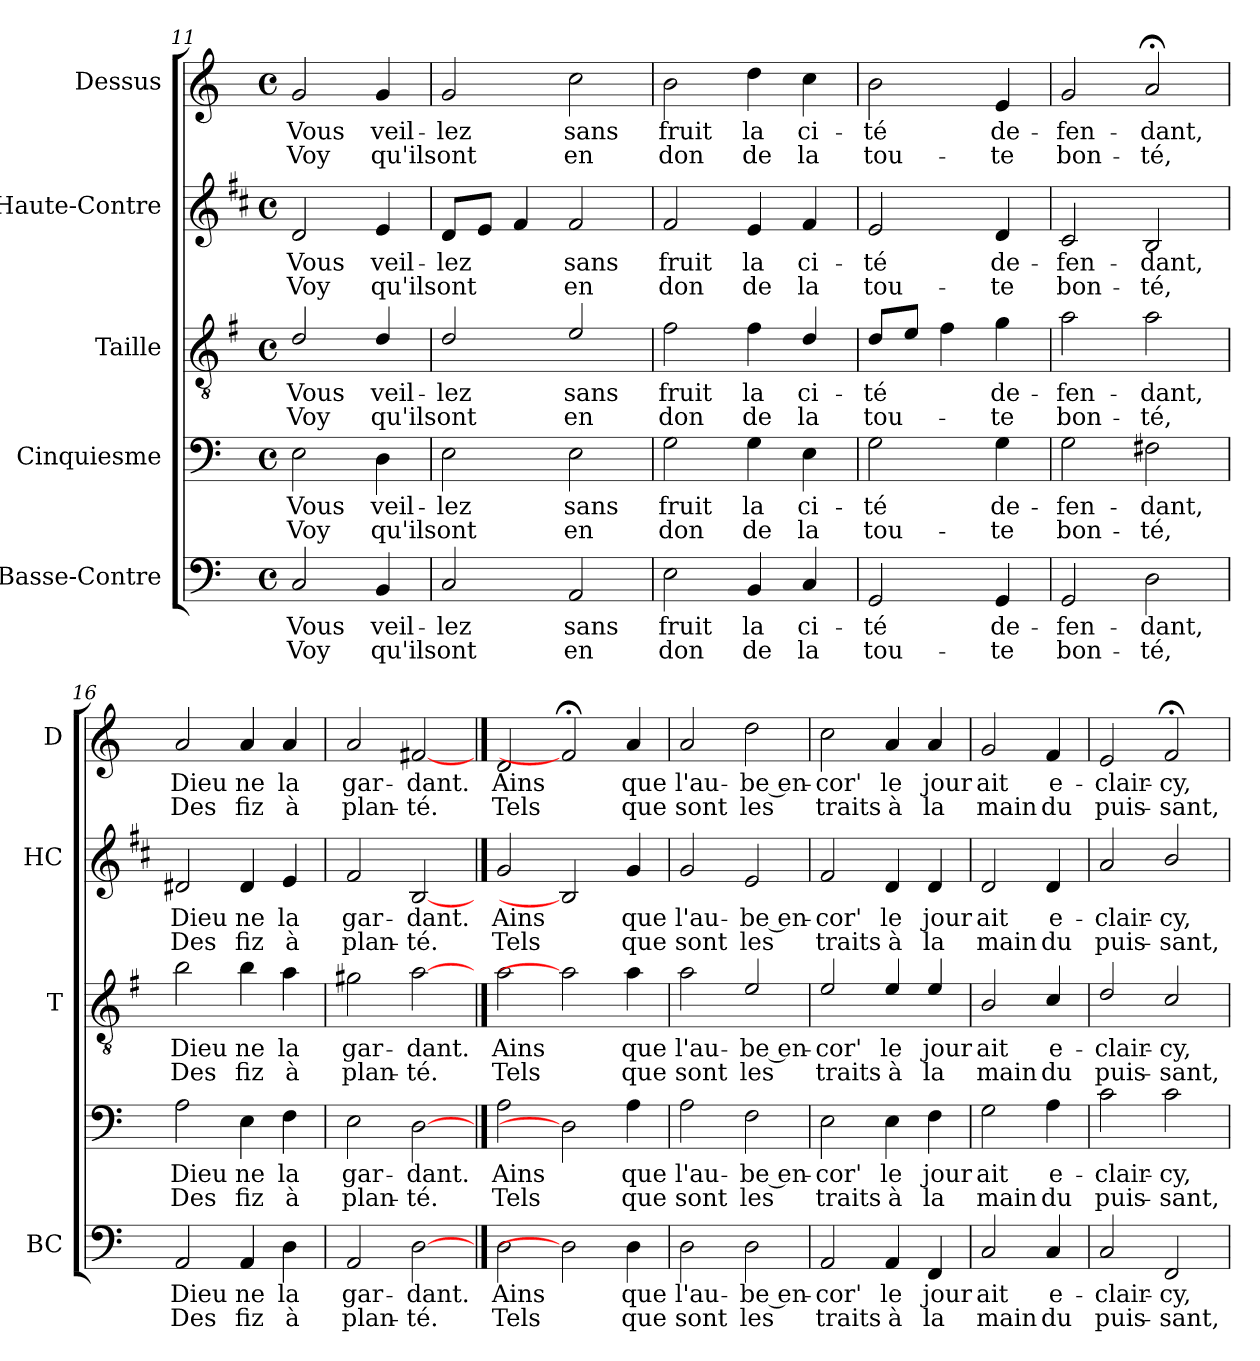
**kern	**text	**text	**kern	**text	**text	**kern	**text	**text	**kern	**text	**text	**kern	**text	**text
*part5	*part5	*part5	*part4	*part4	*part4	*part3	*part3	*part3	*part2	*part2	*part2	*part1	*part1	*part1
*staff5	*staff5	*staff5	*staff4	*staff4	*staff4	*staff3	*staff3	*staff3	*staff2	*staff2	*staff2	*staff1	*staff1	*staff1
*I"Basse-Contre	*	*	*I"Cinquiesme	*	*	*I"Taille	*	*	*I"Haute-Contre	*	*	*I"Dessus	*	*
*I'BC	*	*	*	*	*	*I'T	*	*	*I'HC	*	*	*I'D	*	*
*clefF4	*	*	*clefF4	*	*	*clefGv2	*	*	*clefG2	*	*	*clefG2	*	*
*	*	*	*	*	*	*ITrd4c7	*	*	*ITrd1c2	*	*	*	*	*
*k[]	*	*	*k[]	*	*	*k[]	*	*	*k[]	*	*	*k[]	*	*
*C:	*	*	*C:	*	*	*C:	*	*	*C:	*	*	*C:	*	*
*M4/4	*	*	*M4/4	*	*	*M4/4	*	*	*M4/4	*	*	*M4/4	*	*
*met(c)	*	*	*met(c)	*	*	*met(c)	*	*	*met(c)	*	*	*met(c)	*	*
=11	=11	=11	=11	=11	=11	=11	=11	=11	=11	=11	=11	=11	=11	=11
!	!LO:LY:b	!LO:LY:b	!	!LO:LY:b	!LO:LY:b	!	!LO:LY:b	!LO:LY:b	!	!LO:LY:b	!LO:LY:b	!	!LO:LY:b	!LO:LY:b
2C/	Vous	Voy	2E\	Vous	Voy	2G/	Vous	Voy	2c/	Vous	Voy	2g/	Vous	Voy
!	!LO:LY:b	!LO:LY:b	!	!LO:LY:b	!LO:LY:b	!	!LO:LY:b	!LO:LY:b	!	!LO:LY:b	!LO:LY:b	!	!LO:LY:b	!LO:LY:b
4BB/	veil-	qu'ils	4D\	veil-	qu'ils	4G/	veil-	qu'ils	4d/	veil-	qu'ils	4g/	veil-	qu'ils
=12	=12	=12	=12	=12	=12	=12	=12	=12	=12	=12	=12	=12	=12	=12
!	!LO:LY:b	!LO:LY:b	!	!LO:LY:b	!LO:LY:b	!	!LO:LY:b	!LO:LY:b	!	!LO:LY:b	!LO:LY:b	!	!LO:LY:b	!LO:LY:b
2C/	-lez	ont	2E\	-lez	ont	2G/	-lez	ont	8c/L	-lez	ont	2g/	-lez	ont
.	.	.	.	.	.	.	.	.	8d/J	.	.	.	.	.
.	.	.	.	.	.	.	.	.	4e/	.	.	.	.	.
!	!LO:LY:b	!LO:LY:b	!	!LO:LY:b	!LO:LY:b	!	!LO:LY:b	!LO:LY:b	!	!LO:LY:b	!LO:LY:b	!	!LO:LY:b	!LO:LY:b
2AA/	sans	en	2E\	sans	en	2A/	sans	en	2e/	sans	en	2cc\	sans	en
=13	=13	=13	=13	=13	=13	=13	=13	=13	=13	=13	=13	=13	=13	=13
!	!LO:LY:b	!LO:LY:b	!	!LO:LY:b	!LO:LY:b	!	!LO:LY:b	!LO:LY:b	!	!LO:LY:b	!LO:LY:b	!	!LO:LY:b	!LO:LY:b
2E\	fruit	don	2G\	fruit	don	2B\	fruit	don	2e/	fruit	don	2b\	fruit	don
!	!LO:LY:b	!LO:LY:b	!	!LO:LY:b	!LO:LY:b	!	!LO:LY:b	!LO:LY:b	!	!LO:LY:b	!LO:LY:b	!	!LO:LY:b	!LO:LY:b
4BB/	la	de	4G\	la	de	4B\	la	de	4d/	la	de	4dd\	la	de
!	!LO:LY:b	!LO:LY:b	!	!LO:LY:b	!LO:LY:b	!	!LO:LY:b	!LO:LY:b	!	!LO:LY:b	!LO:LY:b	!	!LO:LY:b	!LO:LY:b
4C/	ci-	la	4E\	ci-	la	4G/	ci-	la	4e/	ci-	la	4cc\	ci-	la
=14	=14	=14	=14	=14	=14	=14	=14	=14	=14	=14	=14	=14	=14	=14
!	!LO:LY:b	!LO:LY:b	!	!LO:LY:b	!LO:LY:b	!	!LO:LY:b	!LO:LY:b	!	!LO:LY:b	!LO:LY:b	!	!LO:LY:b	!LO:LY:b
2GG/	-té	tou-	2G\	-té	tou-	8G/L	-té	tou-	2d/	-té	tou-	2b\	-té	tou-
.	.	.	.	.	.	8A/J	.	.	.	.	.	.	.	.
.	.	.	.	.	.	4B\	.	.	.	.	.	.	.	.
!	!LO:LY:b	!LO:LY:b	!	!LO:LY:b	!LO:LY:b	!	!LO:LY:b	!LO:LY:b	!	!LO:LY:b	!LO:LY:b	!	!LO:LY:b	!LO:LY:b
4GG/	de-	-te	4G\	de-	-te	4c\	de-	-te	4c/	de-	-te	4e/	de-	-te
=15	=15	=15	=15	=15	=15	=15	=15	=15	=15	=15	=15	=15	=15	=15
!	!LO:LY:b	!LO:LY:b	!	!LO:LY:b	!LO:LY:b	!	!LO:LY:b	!LO:LY:b	!	!LO:LY:b	!LO:LY:b	!	!LO:LY:b	!LO:LY:b
2GG/	-fen-	bon-	2G\	-fen-	bon-	2d\	-fen-	bon-	2B/	-fen-	bon-	2g/	-fen-	bon-
!	!LO:LY:b	!LO:LY:b	!	!LO:LY:b	!LO:LY:b	!	!LO:LY:b	!LO:LY:b	!	!LO:LY:b	!LO:LY:b	!	!LO:LY:b	!LO:LY:b
2D\	-dant,	-té,	2F#X\	-dant,	-té,	2d\	-dant,	-té,	2A/	-dant,	-té,	2a;</	-dant,	-té,
=16!	=16!	=16!	=16!	=16!	=16!	=16!	=16!	=16!	=16!	=16!	=16!	=16!	=16!	=16!
!	!LO:LY:b	!LO:LY:b	!	!LO:LY:b	!LO:LY:b	!	!LO:LY:b	!LO:LY:b	!	!LO:LY:b	!LO:LY:b	!	!LO:LY:b	!LO:LY:b
2AA/	Dieu	Des	2A\	Dieu	Des	2e\	Dieu	Des	2c#X/	Dieu	Des	2a/	Dieu	Des
!	!LO:LY:b	!LO:LY:b	!	!LO:LY:b	!LO:LY:b	!	!LO:LY:b	!LO:LY:b	!	!LO:LY:b	!LO:LY:b	!	!LO:LY:b	!LO:LY:b
4AA/	ne	fiz	4E\	ne	fiz	4e\	ne	fiz	4c#/	ne	fiz	4a/	ne	fiz
!	!LO:LY:b	!LO:LY:b	!	!LO:LY:b	!LO:LY:b	!	!LO:LY:b	!LO:LY:b	!	!LO:LY:b	!LO:LY:b	!	!LO:LY:b	!LO:LY:b
4D\	la	à	4F\	la	à	4d\	la	à	4d/	la	à	4a/	la	à
=17	=17	=17	=17	=17	=17	=17	=17	=17	=17	=17	=17	=17	=17	=17
!	!LO:LY:b	!LO:LY:b	!	!LO:LY:b	!LO:LY:b	!	!LO:LY:b	!LO:LY:b	!	!LO:LY:b	!LO:LY:b	!	!LO:LY:b	!LO:LY:b
2AA/	gar-	plan-	2E\	gar-	plan-	2c#X\	gar-	plan-	2e/	gar-	plan-	2a/	gar-	plan-
!	!LO:LY:b	!LO:LY:b	!	!LO:LY:b	!LO:LY:b	!	!LO:LY:b	!LO:LY:b	!	!LO:LY:b	!LO:LY:b	!	!LO:LY:b	!LO:LY:b
[2D	-dant.	-té.	[2D	-dant.	-té.	[2d	-dant.	-té.	[2A	-dant.	-té.	[2f#X	-dant.	-té.
!!LO:PB:g=z
==18	==18	==18	==18	==18	==18	==18	==18	==18	==18	==18	==18	==18	==18	==18
!	!LO:LY:b	!LO:LY:b	!	!LO:LY:b	!LO:LY:b	!	!LO:LY:b	!LO:LY:b	!	!LO:LY:b	!LO:LY:b	!	!LO:LY:b	!LO:LY:b
2D\	Ains	Tels	2A\	Ains	Tels	2d\	Ains	Tels	2f/	Ains	Tels	2d/	Ains	Tels
2D]	.	.	2D]	.	.	2d]	.	.	2A]	.	.	2f#;<]	.	.
!	!LO:LY:b	!LO:LY:b	!	!LO:LY:b	!LO:LY:b	!	!LO:LY:b	!LO:LY:b	!	!LO:LY:b	!LO:LY:b	!	!LO:LY:b	!LO:LY:b
4D\	que	que	4A\	que	que	4d\	que	que	4f/	que	que	4a/	que	que
=19	=19	=19	=19	=19	=19	=19	=19	=19	=19	=19	=19	=19	=19	=19
!	!LO:LY:b	!LO:LY:b	!	!LO:LY:b	!LO:LY:b	!	!LO:LY:b	!LO:LY:b	!	!LO:LY:b	!LO:LY:b	!	!LO:LY:b	!LO:LY:b
2D\	l'au-	sont	2A\	l'au-	sont	2d\	l'au-	sont	2f/	l'au-	sont	2a/	l'au-	sont
!	!LO:LY:b	!LO:LY:b	!	!LO:LY:b	!LO:LY:b	!	!LO:LY:b	!LO:LY:b	!	!LO:LY:b	!LO:LY:b	!	!LO:LY:b	!LO:LY:b
2D\	-be en-	les	2F\	-be en-	les	2A/	-be en-	les	2d/	-be en-	les	2dd\	-be en-	les
=20	=20	=20	=20	=20	=20	=20	=20	=20	=20	=20	=20	=20	=20	=20
!	!LO:LY:b	!LO:LY:b	!	!LO:LY:b	!LO:LY:b	!	!LO:LY:b	!LO:LY:b	!	!LO:LY:b	!LO:LY:b	!	!LO:LY:b	!LO:LY:b
2AA/	-cor'	traits	2E\	-cor'	traits	2A/	-cor'	traits	2e/	-cor'	traits	2cc\	-cor'	traits
!	!LO:LY:b	!LO:LY:b	!	!LO:LY:b	!LO:LY:b	!	!LO:LY:b	!LO:LY:b	!	!LO:LY:b	!LO:LY:b	!	!LO:LY:b	!LO:LY:b
4AA/	le	à	4E\	le	à	4A/	le	à	4c/	le	à	4a/	le	à
!	!LO:LY:b	!LO:LY:b	!	!LO:LY:b	!LO:LY:b	!	!LO:LY:b	!LO:LY:b	!	!LO:LY:b	!LO:LY:b	!	!LO:LY:b	!LO:LY:b
4FF/	jour	la	4F\	jour	la	4A/	jour	la	4c/	jour	la	4a/	jour	la
=21	=21	=21	=21	=21	=21	=21	=21	=21	=21	=21	=21	=21	=21	=21
!	!LO:LY:b	!LO:LY:b	!	!LO:LY:b	!LO:LY:b	!	!LO:LY:b	!LO:LY:b	!	!LO:LY:b	!LO:LY:b	!	!LO:LY:b	!LO:LY:b
2C/	ait	main	2G\	ait	main	2E/	ait	main	2c/	ait	main	2g/	ait	main
!	!LO:LY:b	!LO:LY:b	!	!LO:LY:b	!LO:LY:b	!	!LO:LY:b	!LO:LY:b	!	!LO:LY:b	!LO:LY:b	!	!LO:LY:b	!LO:LY:b
4C/	e-	du	4A\	e-	du	4F/	e-	du	4c/	e-	du	4f/	e-	du
=22	=22	=22	=22	=22	=22	=22	=22	=22	=22	=22	=22	=22	=22	=22
!	!LO:LY:b	!LO:LY:b	!	!LO:LY:b	!LO:LY:b	!	!LO:LY:b	!LO:LY:b	!	!LO:LY:b	!LO:LY:b	!	!LO:LY:b	!LO:LY:b
2C/	-clair-	puis-	2c\	-clair-	puis-	2G/	-clair-	puis-	2g/	-clair-	puis-	2e/	-clair-	puis-
!	!LO:LY:b	!LO:LY:b	!	!LO:LY:b	!LO:LY:b	!	!LO:LY:b	!LO:LY:b	!	!LO:LY:b	!LO:LY:b	!	!LO:LY:b	!LO:LY:b
2FF/	-cy,	-sant,	2c\	-cy,	-sant,	2F/	-cy,	-sant,	2a/	-cy,	-sant,	2f;</	-cy,	-sant,
=!	=!	=!	=!	=!	=!	=!	=!	=!	=!	=!	=!	=!	=!	=!
*-	*-	*-	*-	*-	*-	*-	*-	*-	*-	*-	*-	*-	*-	*-
